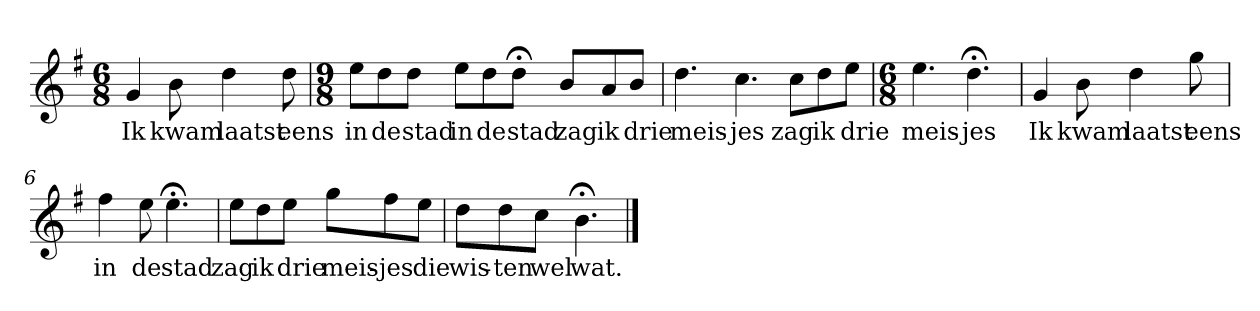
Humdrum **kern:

**kern	**text
*part1	*part1
*staff1	*staff1
*k[f#]	*
*G:	*
*M6/8	*
*MM120	*
=1	=1
4g	Ik
8b	kwam
4dd	laatst
8dd	eens
=2	=2
*M9/8	*
8eeL	in
8dd	de
8ddJ	stad
8eeL	in
8dd	de
8dd;<J	stad
8bL	zag
8a	ik
8bJ	drie
=3	=3
4.dd	meis-
4.cc	-jes
8ccL	zag
8dd	ik
8eeJ	drie
=4	=4
*M6/8	*
4.ee	meis-
4.dd;<	-jes
=5	=5
4g	Ik
8b	kwam
4dd	laatst
8gg	eens
=6	=6
4ff#	in
8ee	de
4.ee;<	stad
=7	=7
8eeL	zag
8dd	ik
8eeJ	drie
8ggL	meis-
8ff#	-jes
8eeJ	die
=8	=8
8ddL	wis-
8dd	-ten
8ccJ	wel
4.b;<	wat.
==	==
*-	*-
